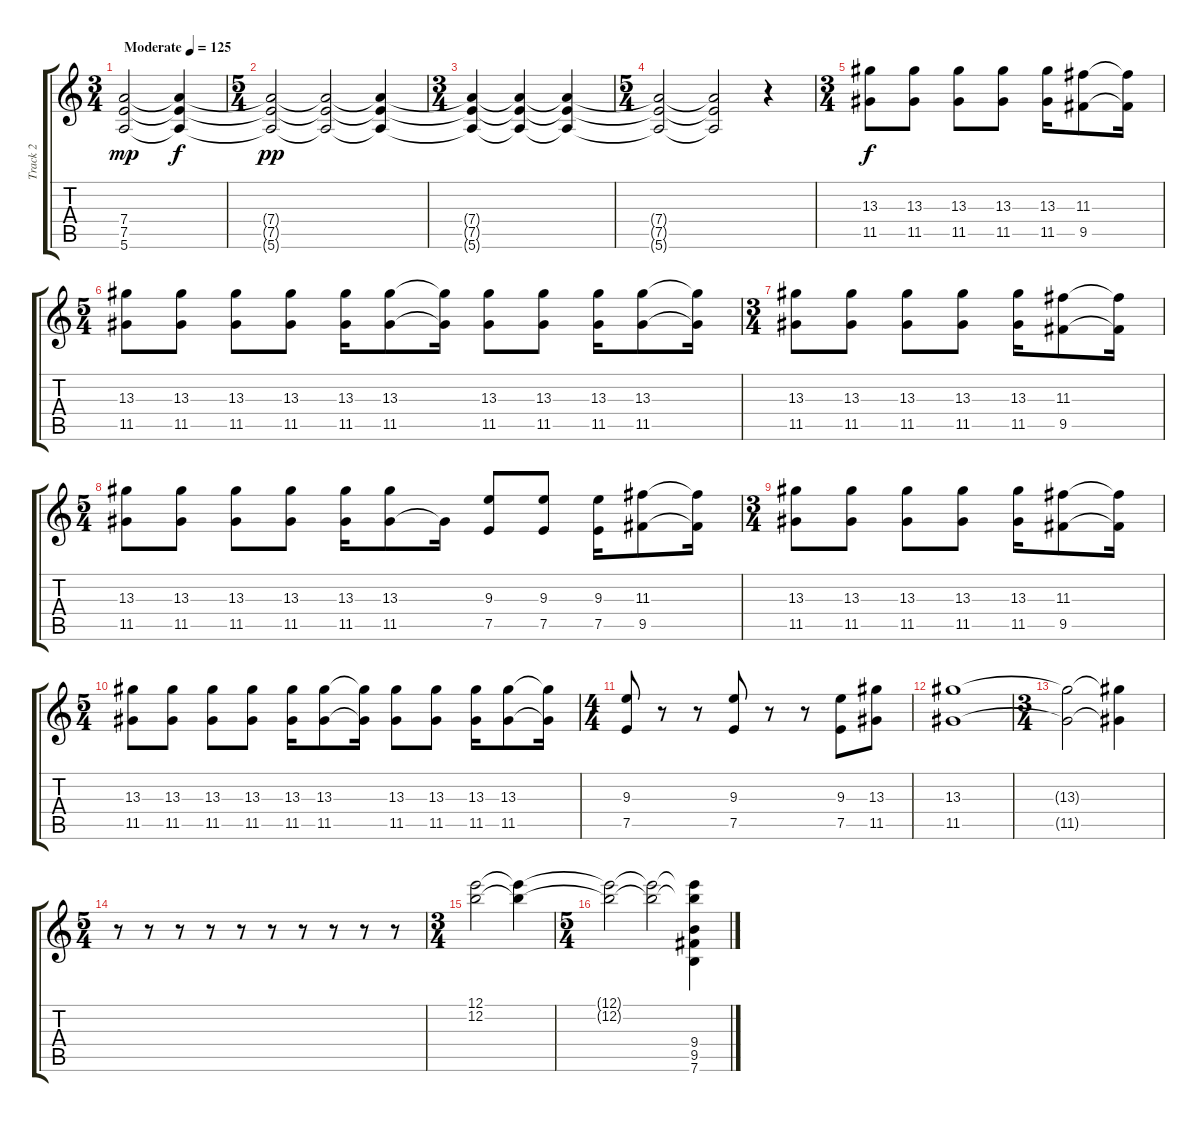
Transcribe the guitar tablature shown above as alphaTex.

\track ("Track 2" "Track 2") {instrument distortionguitar}
\staff {score tabs}
\tuning (E4 B3 G3 D3 A2 E2) {hide}
\ts (3 4)
\tempo (125 "Moderate")
\clef g2
\ks c
(7.4 7.5 5.6).2{dy mp instrument distortionguitar} (7.4{t} 7.5{t} 5.6{t}).4{dy f} |
\ts (5 4)
(7.4{t} 7.5{t} 5.6{t}).2{dy pp} (7.4{t} 7.5{t} 5.6{t}).2 (7.4{t} 7.5{t} 5.6{t}).4 |
\ts (3 4)
(7.4{t} 7.5{t} 5.6{t}).4 (7.4{t} 7.5{t} 5.6{t}).4 (7.4{t} 7.5{t} 5.6{t}).4 |
\ts (5 4)
(7.4{t} 7.5{t} 5.6{t}).2 (7.4{t} 7.5{t} 5.6{t}).2 r.4 |
\ts (3 4)
(13.3 11.5).8{dy f} (13.3 11.5).8 (13.3 11.5).8 (13.3 11.5).8 (13.3 11.5).16 (11.3 9.5).8 (11.3{t} 9.5{t}).16 |
\ts (5 4)
(13.3 11.5).8 (13.3 11.5).8 (13.3 11.5).8 (13.3 11.5).8 (13.3 11.5).16 (13.3 11.5).8 (13.3{t} 11.5{t}).16 (13.3 11.5).8 (13.3 11.5).8 (13.3 11.5).16 (13.3 11.5).8 (13.3{t} 11.5{t}).16 |
\ts (3 4)
(13.3 11.5).8 (13.3 11.5).8 (13.3 11.5).8 (13.3 11.5).8 (13.3 11.5).16 (11.3 9.5).8 (11.3{t} 9.5{t}).16 |
\ts (5 4)
(13.3 11.5).8 (13.3 11.5).8 (13.3 11.5).8 (13.3 11.5).8 (13.3 11.5).16 (13.3 11.5).8 11.5{t}.16 (9.3 7.5).8 (9.3 7.5).8 (9.3 7.5).16 (11.3 9.5).8 (11.3{t} 9.5{t}).16 |
\ts (3 4)
(13.3 11.5).8 (13.3 11.5).8 (13.3 11.5).8 (13.3 11.5).8 (13.3 11.5).16 (11.3 9.5).8 (11.3{t} 9.5{t}).16 |
\ts (5 4)
(13.3 11.5).8 (13.3 11.5).8 (13.3 11.5).8 (13.3 11.5).8 (13.3 11.5).16 (13.3 11.5).8 (13.3{t} 11.5{t}).16 (13.3 11.5).8 (13.3 11.5).8 (13.3 11.5).16 (13.3 11.5).8 (13.3{t} 11.5{t}).16 |
\ts (4 4)
(9.3 7.5).8 r.8 r.8 (9.3 7.5).8 r.8 r.8 (9.3 7.5).8 (13.3 11.5).8 |
(13.3 11.5).1 |
\ts (3 4)
(13.3{t} 11.5{t}).2 (13.3{t} 11.5{t}).4 |
\ts (5 4)
r.8 r.8 r.8 r.8 r.8 r.8 r.8 r.8 r.8 r.8 |
\ts (3 4)
(12.1 12.2).2 (12.1{t} 12.2{t}).4 |
\ts (5 4)
(12.1{t} 12.2{t}).2 (12.1{t} 12.2{t}).2 (12.1{t} 12.2{t} 9.4 9.5 7.6).4
